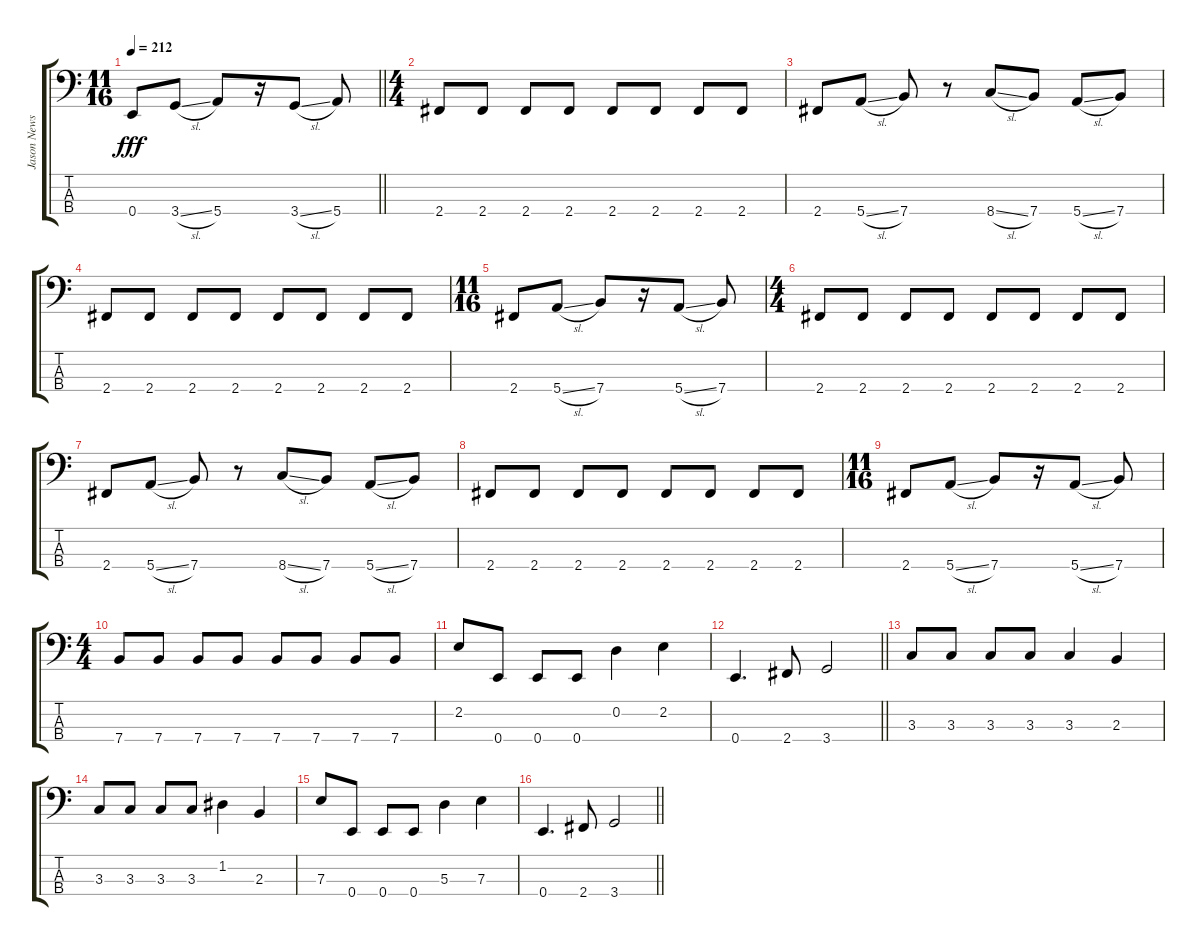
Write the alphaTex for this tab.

\track ("Jason Newsted" "Jason News") {instrument electricbasspick}
\staff {score tabs}
\tuning (G2 D2 A1 E1) {hide}
\ts (11 16)
\tempo 212
\clef f4
\barLineRight lightlight
\ks c
0.4.8{dy fff} 3.4{sl}.8 5.4.8 r.16 3.4{sl}.8 5.4.8 |
\ts (4 4)
2.4.8 2.4.8 2.4.8 2.4.8 2.4.8 2.4.8 2.4.8 2.4.8 |
2.4.8 5.4{sl}.8 7.4.8 r.8 8.4{sl}.8 7.4.8 5.4{sl}.8 7.4.8 |
2.4.8 2.4.8 2.4.8 2.4.8 2.4.8 2.4.8 2.4.8 2.4.8 |
\ts (11 16)
2.4.8 5.4{sl}.8 7.4.8 r.16 5.4{sl}.8 7.4.8 |
\ts (4 4)
2.4.8 2.4.8 2.4.8 2.4.8 2.4.8 2.4.8 2.4.8 2.4.8 |
2.4.8 5.4{sl}.8 7.4.8 r.8 8.4{sl}.8 7.4.8 5.4{sl}.8 7.4.8 |
2.4.8 2.4.8 2.4.8 2.4.8 2.4.8 2.4.8 2.4.8 2.4.8 |
\ts (11 16)
2.4.8 5.4{sl}.8 7.4.8 r.16 5.4{sl}.8 7.4.8 |
\ts (4 4)
7.4.8 7.4.8 7.4.8 7.4.8 7.4.8 7.4.8 7.4.8 7.4.8 |
2.2.8 0.4.8 0.4.8 0.4.8 0.2.4 2.2.4 |
\barLineRight lightlight
0.4.4{d} 2.4.8 3.4.2 |
3.3.8 3.3.8 3.3.8 3.3.8 3.3.4 2.3.4 |
3.3.8 3.3.8 3.3.8 3.3.8 1.2.4 2.3.4 |
7.3.8 0.4.8 0.4.8 0.4.8 5.3.4 7.3.4 |
\barLineRight lightlight
0.4.4{d} 2.4.8 3.4.2
